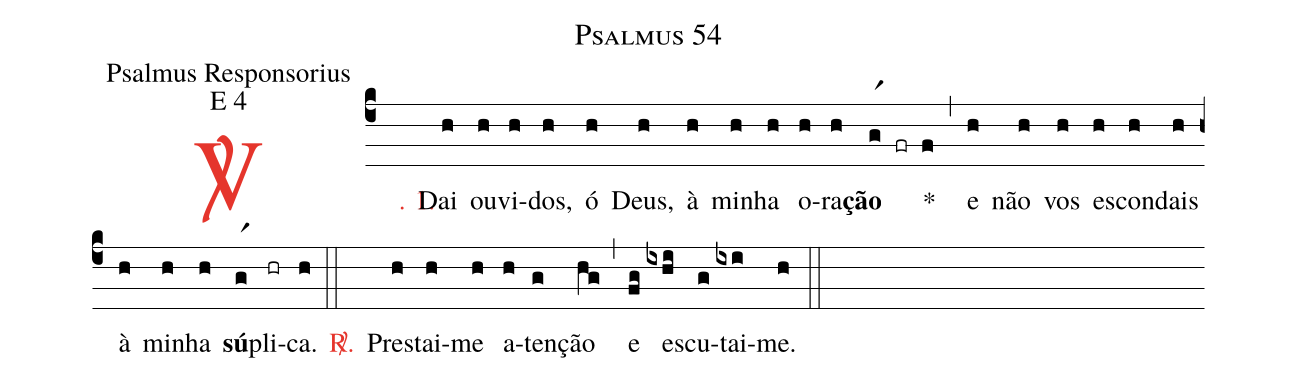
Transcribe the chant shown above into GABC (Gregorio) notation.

name: Psalmus 54;
office-part: Psalmus Responsorius;
mode: E 4;
%%
(c4)

<c><sp>V/</sp>. 1.</c>() Dai(h) ou(h)vi(h)dos,(h) ó(h) Deus,(h) à(h) mi(h)nha(h) o(h)ra(h)<b>ção</b>(gr1 fr f) *(,) e(h) não(h) vos(h) es(h)con(h)dais(h) à(h) mi(h)nha(h) <b>sú</b>(gr1)pli(hr)ca.(h)

(::)

<nlba><c><sp>R/</sp>.</c>() Pres</nlba>(h)tai-(h)me(h) a(h)ten(g)ção(hg) (,) e(fg) es(ixhi)cu(g)tai-(ixi)me.(h)

(::)
